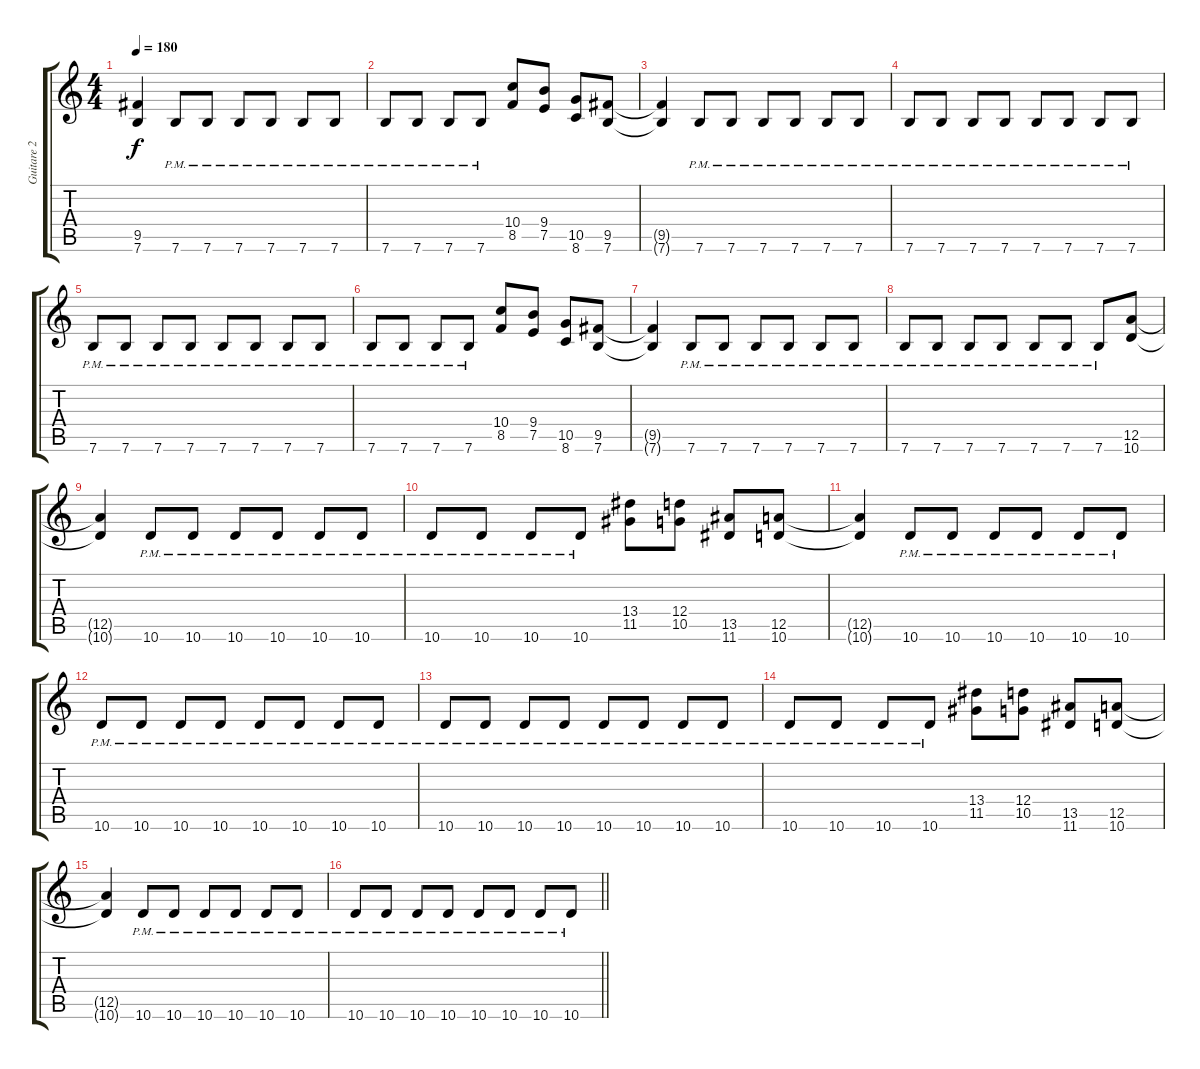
\track ("Guitare 2" "Guitare 2") {instrument distortionguitar}
\staff {score tabs}
\tuning (E4 B3 G3 D3 A2 E2) {hide}
\ts (4 4)
\tempo 180
\clef g2
\ks c
(9.5{t} 7.6{t}).4{dy f} 7.6{pm}.8 7.6{pm}.8 7.6{pm}.8 7.6{pm}.8 7.6{pm}.8 7.6{pm}.8 |
7.6{pm}.8 7.6{pm}.8 7.6{pm}.8 7.6{pm}.8 (10.4 8.5).8 (9.4 7.5).8 (10.5 8.6).8 (9.5 7.6).8 |
(9.5{t} 7.6{t}).4 7.6{pm}.8 7.6{pm}.8 7.6{pm}.8 7.6{pm}.8 7.6{pm}.8 7.6{pm}.8 |
7.6{pm}.8 7.6{pm}.8 7.6{pm}.8 7.6{pm}.8 7.6{pm}.8 7.6{pm}.8 7.6{pm}.8 7.6{pm}.8 |
7.6{pm}.8 7.6{pm}.8 7.6{pm}.8 7.6{pm}.8 7.6{pm}.8 7.6{pm}.8 7.6{pm}.8 7.6{pm}.8 |
7.6{pm}.8 7.6{pm}.8 7.6{pm}.8 7.6{pm}.8 (10.4 8.5).8 (9.4 7.5).8 (10.5 8.6).8 (9.5 7.6).8 |
(9.5{t} 7.6{t}).4 7.6{pm}.8 7.6{pm}.8 7.6{pm}.8 7.6{pm}.8 7.6{pm}.8 7.6{pm}.8 |
7.6{pm}.8 7.6{pm}.8 7.6{pm}.8 7.6{pm}.8 7.6{pm}.8 7.6{pm}.8 7.6{pm}.8 (12.5 10.6).8 |
(12.5{t} 10.6{t}).4 10.6{pm}.8 10.6{pm}.8 10.6{pm}.8 10.6{pm}.8 10.6{pm}.8 10.6{pm}.8 |
10.6{pm}.8 10.6{pm}.8 10.6{pm}.8 10.6{pm}.8 (13.4 11.5).8 (12.4 10.5).8 (13.5 11.6).8 (12.5 10.6).8 |
(12.5{t} 10.6{t}).4 10.6{pm}.8 10.6{pm}.8 10.6{pm}.8 10.6{pm}.8 10.6{pm}.8 10.6{pm}.8 |
10.6{pm}.8 10.6{pm}.8 10.6{pm}.8 10.6{pm}.8 10.6{pm}.8 10.6{pm}.8 10.6{pm}.8 10.6{pm}.8 |
10.6{pm}.8 10.6{pm}.8 10.6{pm}.8 10.6{pm}.8 10.6{pm}.8 10.6{pm}.8 10.6{pm}.8 10.6{pm}.8 |
10.6{pm}.8 10.6{pm}.8 10.6{pm}.8 10.6{pm}.8 (13.4 11.5).8 (12.4 10.5).8 (13.5 11.6).8 (12.5 10.6).8 |
(12.5{t} 10.6{t}).4 10.6{pm}.8 10.6{pm}.8 10.6{pm}.8 10.6{pm}.8 10.6{pm}.8 10.6{pm}.8 |
\barLineRight lightlight
10.6{pm}.8 10.6{pm}.8 10.6{pm}.8 10.6{pm}.8 10.6{pm}.8 10.6{pm}.8 10.6{pm}.8 10.6{pm}.8
